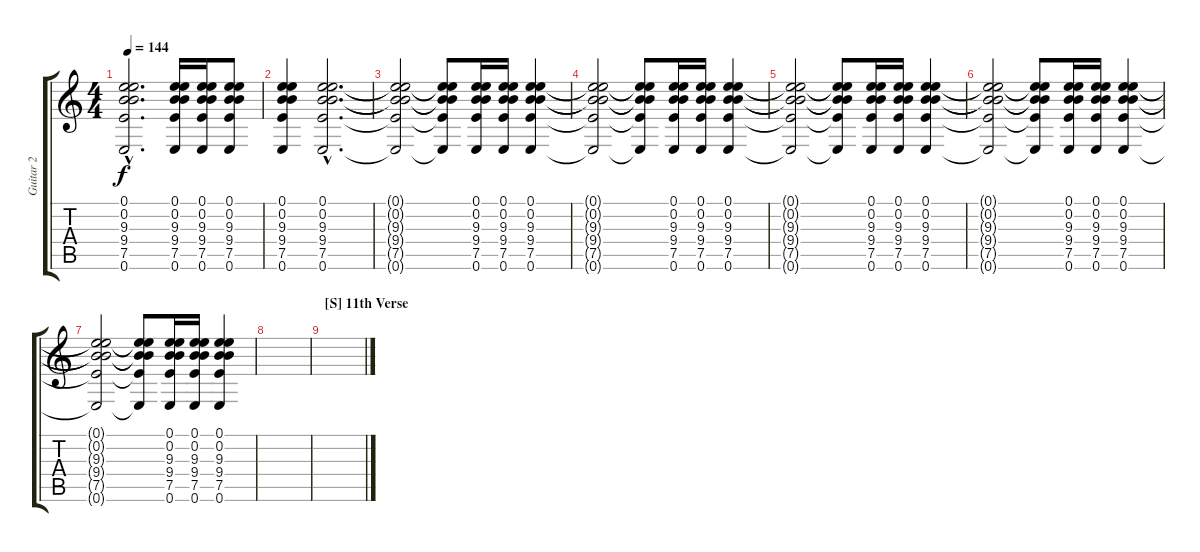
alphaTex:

\track ("Guitar 2" "Guitar 2") {instrument electricguitarjazz}
\staff {score tabs}
\tuning (E4 B3 G3 D3 A2 E2) {hide}
\ts (4 4)
\tempo 144
\clef g2
\ks c
(0.1{hac t} 0.2{hac t} 9.3{hac t} 9.4{hac t} 7.5{hac t} 0.6{hac t}).2{d dy f} (0.1 0.2 9.3 9.4 7.5 0.6).16 (0.1 0.2 9.3 9.4 7.5 0.6).16 (0.1 0.2 9.3 9.4 7.5 0.6).8 |
(0.1 0.2 9.3 9.4 7.5 0.6).4 (0.1{hac} 0.2{hac} 9.3{hac} 9.4{hac} 7.5{hac} 0.6{hac}).2{d} |
(0.1{t} 0.2{t} 9.3{t} 9.4{t} 7.5{t} 0.6{t}).2 (0.1{t} 0.2{t} 9.3{t} 9.4{t} 7.5{t} 0.6{t}).8 (0.1 0.2 9.3 9.4 7.5 0.6).16 (0.1 0.2 9.3 9.4 7.5 0.6).16 (0.1 0.2 9.3 9.4 7.5 0.6).4 |
(0.1{t} 0.2{t} 9.3{t} 9.4{t} 7.5{t} 0.6{t}).2 (0.1{t} 0.2{t} 9.3{t} 9.4{t} 7.5{t} 0.6{t}).8 (0.1 0.2 9.3 9.4 7.5 0.6).16 (0.1 0.2 9.3 9.4 7.5 0.6).16 (0.1 0.2 9.3 9.4 7.5 0.6).4 |
(0.1{t} 0.2{t} 9.3{t} 9.4{t} 7.5{t} 0.6{t}).2 (0.1{t} 0.2{t} 9.3{t} 9.4{t} 7.5{t} 0.6{t}).8 (0.1 0.2 9.3 9.4 7.5 0.6).16 (0.1 0.2 9.3 9.4 7.5 0.6).16 (0.1 0.2 9.3 9.4 7.5 0.6).4 |
(0.1{t} 0.2{t} 9.3{t} 9.4{t} 7.5{t} 0.6{t}).2 (0.1{t} 0.2{t} 9.3{t} 9.4{t} 7.5{t} 0.6{t}).8 (0.1 0.2 9.3 9.4 7.5 0.6).16 (0.1 0.2 9.3 9.4 7.5 0.6).16 (0.1 0.2 9.3 9.4 7.5 0.6).4 |
(0.1{t} 0.2{t} 9.3{t} 9.4{t} 7.5{t} 0.6{t}).2 (0.1{t} 0.2{t} 9.3{t} 9.4{t} 7.5{t} 0.6{t}).8 (0.1 0.2 9.3 9.4 7.5 0.6).16 (0.1 0.2 9.3 9.4 7.5 0.6).16 (0.1 0.2 9.3 9.4 7.5 0.6).4 |
|
\section ("" "[S] 11th Verse")
